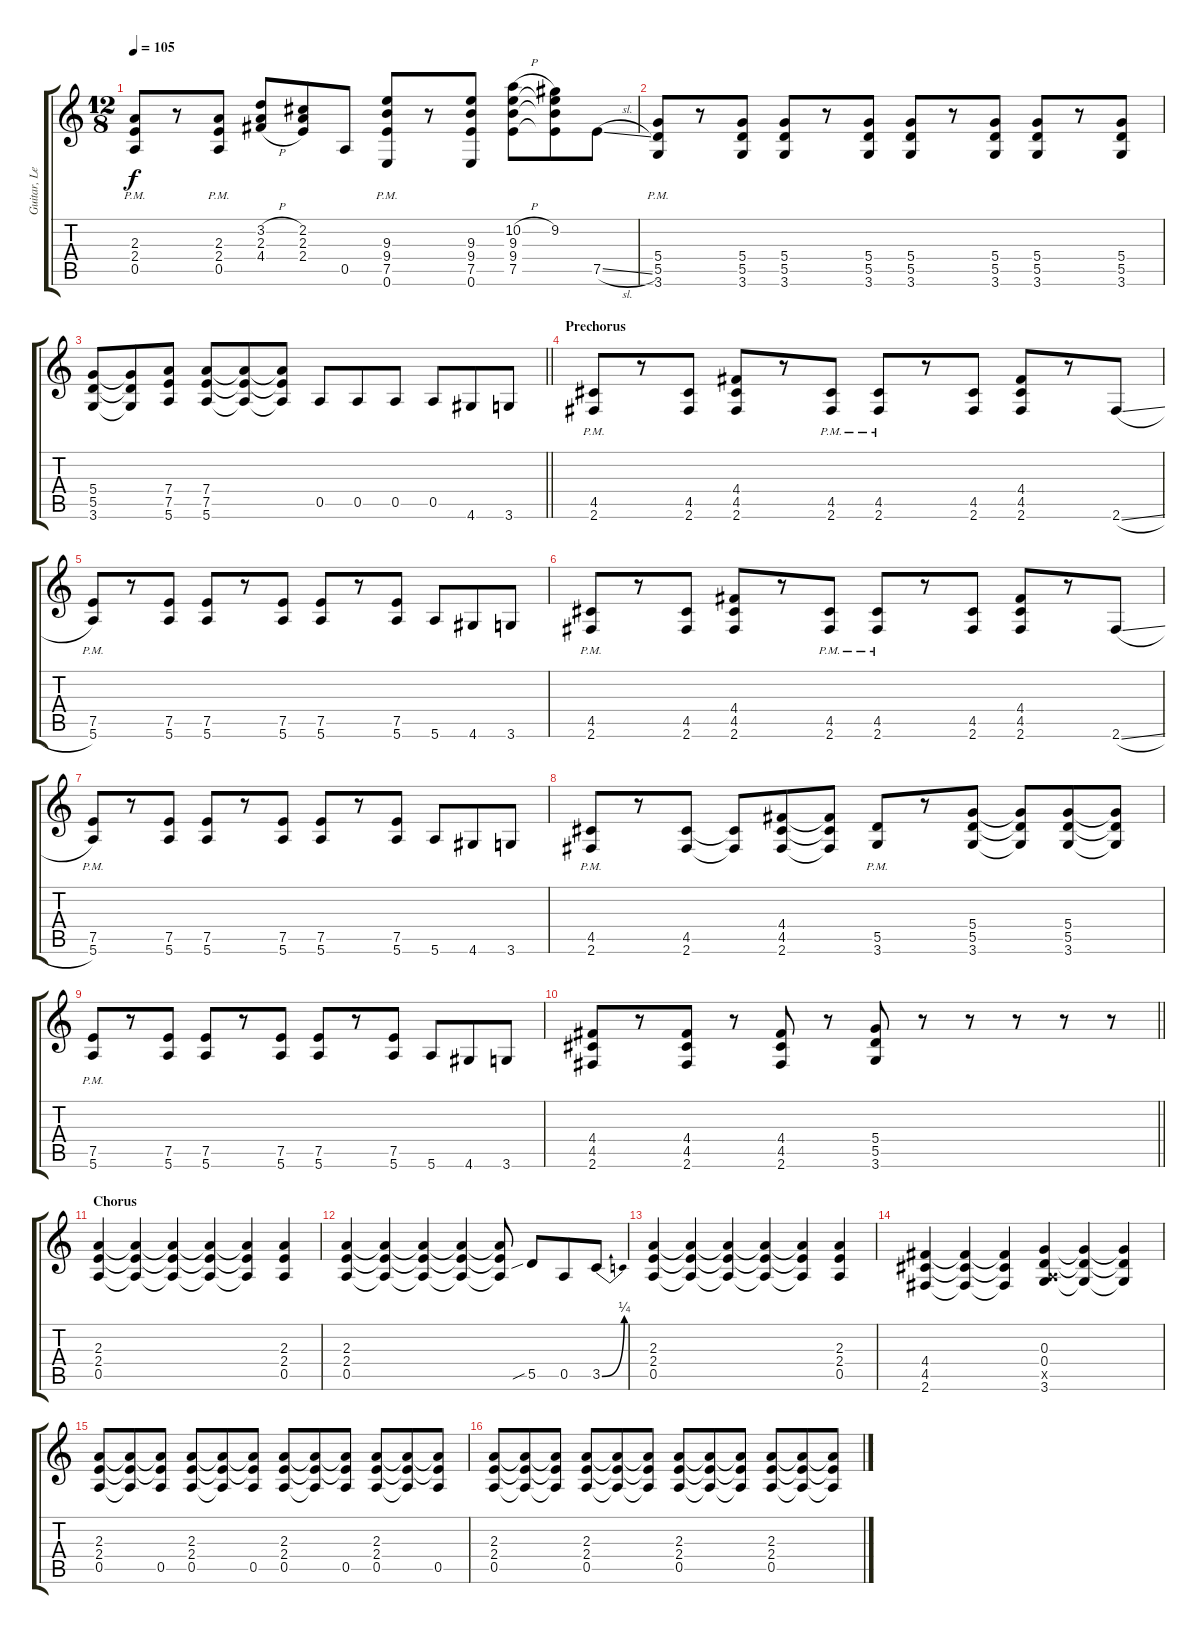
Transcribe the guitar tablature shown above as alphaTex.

\track ("Guitar, Lead" "Guitar, Le") {instrument distortionguitar}
\staff {score tabs}
\tuning (E4 B3 G3 D3 A2 E2) {hide}
\ts (12 8)
\tempo 105
\clef g2
\ks c
(2.3 2.4 0.5{pm}).8{dy f} r.8 (2.3 2.4 0.5{pm}).8 (3.2{h} 2.3 4.4{h}).8 (2.2 2.3 2.4).8 0.5.8 (9.3 9.4{pm} 7.5{pm} 0.6).8 r.8 (9.3 9.4 7.5 0.6).8 (10.2{h} 9.3 9.4 7.5).8 (9.2 9.3{t} 9.4{t} 7.5{t}).8 7.5{sl}.8 |
(5.4{pm} 5.5 3.6{pm}).8 r.8 (5.4 5.5 3.6).8 (5.4 5.5 3.6).8 r.8 (5.4 5.5 3.6).8 (5.4 5.5 3.6).8 r.8 (5.4 5.5 3.6).8 (5.4 5.5 3.6).8 r.8 (5.4 5.5 3.6).8 |
\barLineRight lightlight
(5.4 5.5 3.6).8 (5.4{t} 5.5{t} 3.6{t}).8 (7.4 7.5 5.6).8 (7.4 7.5 5.6).8 (7.4{t} 7.5{t} 5.6{t}).8 (7.4{t} 7.5{t} 5.6{t}).8 0.5.8 0.5.8 0.5.8 0.5.8 4.6.8 3.6.8 |
\section ("" "Prechorus")
(4.5{pm} 2.6{pm}).8 r.8 (4.5 2.6).8 (4.4 4.5 2.6).8 r.8 (4.5{pm} 2.6{pm}).8 (4.5{pm} 2.6{pm}).8 r.8 (4.5 2.6).8 (4.4 4.5 2.6).8 r.8 2.6{sl}.8 |
(7.5{pm} 5.6{pm}).8 r.8 (7.5 5.6).8 (7.5 5.6).8 r.8 (7.5 5.6).8 (7.5 5.6).8 r.8 (7.5 5.6).8 5.6.8 4.6.8 3.6.8 |
(4.5{pm} 2.6{pm}).8 r.8 (4.5 2.6).8 (4.4 4.5 2.6).8 r.8 (4.5{pm} 2.6{pm}).8 (4.5{pm} 2.6{pm}).8 r.8 (4.5 2.6).8 (4.4 4.5 2.6).8 r.8 2.6{sl}.8 |
(7.5{pm} 5.6{pm}).8 r.8 (7.5 5.6).8 (7.5 5.6).8 r.8 (7.5 5.6).8 (7.5 5.6).8 r.8 (7.5 5.6).8 5.6.8 4.6.8 3.6.8 |
(4.5{pm} 2.6{pm}).8 r.8 (4.5 2.6).8 (4.5{t} 2.6{t}).8 (4.4 4.5 2.6).8 (4.4{t} 4.5{t} 2.6{t}).8 (5.5{pm} 3.6{pm}).8 r.8 (5.4 5.5 3.6).8 (5.4{t} 5.5{t} 3.6{t}).8 (5.4 5.5 3.6).8 (5.4{t} 5.5{t} 3.6{t}).8 |
(7.5{pm} 5.6{pm}).8 r.8 (7.5 5.6).8 (7.5 5.6).8 r.8 (7.5 5.6).8 (7.5 5.6).8 r.8 (7.5 5.6).8 5.6.8 4.6.8 3.6.8 |
\barLineRight lightlight
(4.4 4.5 2.6).8 r.8 (4.4 4.5 2.6).8 r.8 (4.4 4.5 2.6).8 r.8 (5.4 5.5 3.6).8 r.8 r.8 r.8 r.8 r.8 |
\section ("" "Chorus")
(2.3 2.4 0.5).4 (2.3{t} 2.4{t} 0.5{t}).4 (2.3{t} 2.4{t} 0.5{t}).4 (2.3{t} 2.4{t} 0.5{t}).4 (2.3{t} 2.4{t} 0.5{t}).4 (2.3 2.4 0.5).4 |
(2.3 2.4 0.5).4 (2.3{t} 2.4{t} 0.5{t}).4 (2.3{t} 2.4{t} 0.5{t}).4 (2.3{t} 2.4{t} 0.5{t}).4 (2.3{t} 2.4{t} 0.5{t}).8 5.5{sib}.8 0.5.8 3.5{be (bend 0 0 60 1)}.8 |
(2.3 2.4 0.5).4 (2.3{t} 2.4{t} 0.5{t}).4 (2.3{t} 2.4{t} 0.5{t}).4 (2.3{t} 2.4{t} 0.5{t}).4 (2.3{t} 2.4{t} 0.5{t}).4 (2.3 2.4 0.5).4 |
(4.4 4.5 2.6).4 (4.4{t} 4.5{t} 2.6{t}).4 (4.4{t} 4.5{t} 2.6{t}).4 (0.3 0.4 0.5{x} 3.6).4 (0.3{t} 0.4{t} 3.6{t}).4 (0.3{t} 0.4{t} 3.6{t}).4 |
(2.3 2.4 0.5).8 (2.3{t} 2.4{t} 0.5{t}).8 (2.3{t} 2.4{t} 0.5).8 (2.3 2.4 0.5).8 (2.3{t} 2.4{t} 0.5{t}).8 (2.3{t} 2.4{t} 0.5).8 (2.3 2.4 0.5).8 (2.3{t} 2.4{t} 0.5{t}).8 (2.3{t} 2.4{t} 0.5).8 (2.3 2.4 0.5).8 (2.3{t} 2.4{t} 0.5{t}).8 (2.3{t} 2.4{t} 0.5).8 |
(2.3 2.4 0.5).8 (2.3{t} 2.4{t} 0.5{t}).8 (2.3{t} 2.4{t} 0.5{t}).8 (2.3 2.4 0.5).8 (2.3{t} 2.4{t} 0.5{t}).8 (2.3{t} 2.4{t} 0.5{t}).8 (2.3 2.4 0.5).8 (2.3{t} 2.4{t} 0.5{t}).8 (2.3{t} 2.4{t} 0.5{t}).8 (2.3 2.4 0.5).8 (2.3{t} 2.4{t} 0.5{t}).8 (2.3{t} 2.4{t} 0.5{t}).8
